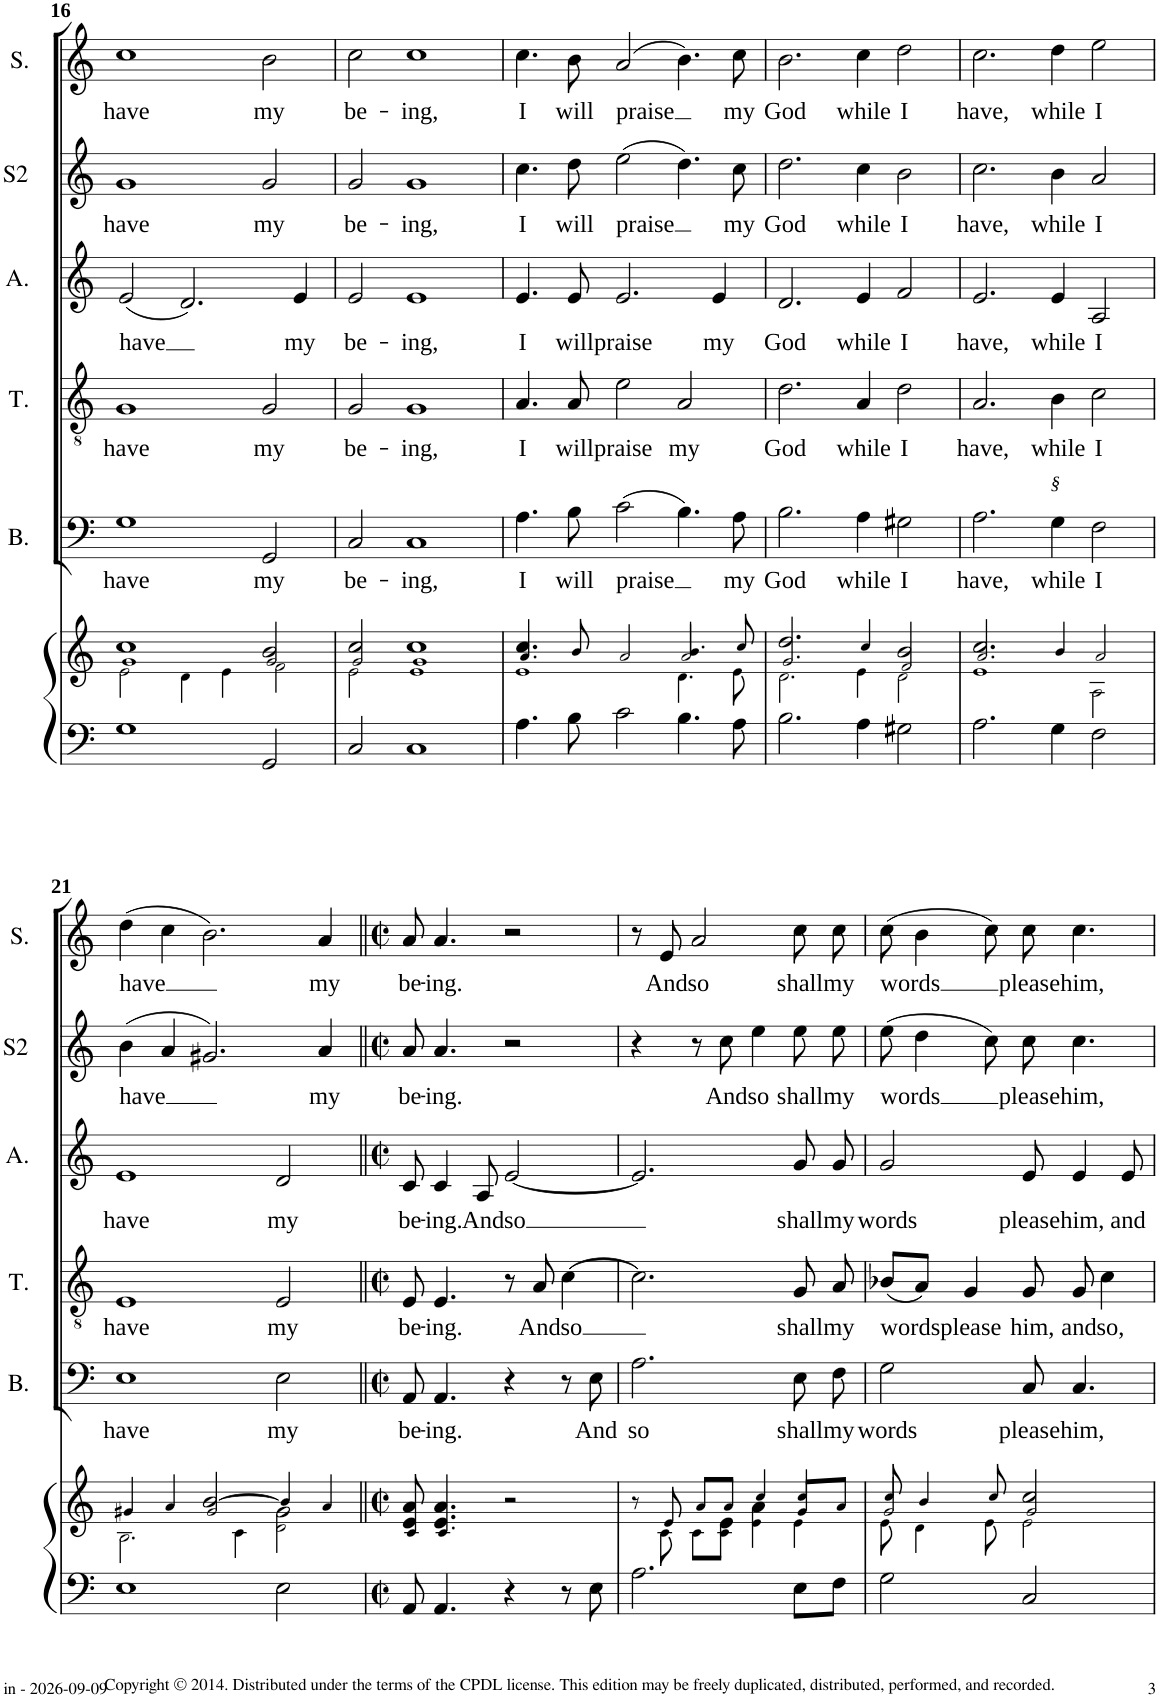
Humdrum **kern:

**kern	**kern	**kern	**text	**kern	**text	**kern	**text	**kern	**text	**kern	**text
*part6	*part6	*part5	*part5	*part4	*part4	*part3	*part3	*part2	*part2	*part1	*part1
*staff7	*staff6	*staff5	*staff5	*staff4	*staff4	*staff3	*staff3	*staff2	*staff2	*staff1	*staff1
*I"Continuo	*	*I"Basse	*	*I"Ténor	*	*I"Alto	*	*I"Soprano 2	*	*I"Soprano	*
*	*	*I'B.	*	*I'T.	*	*I'A.	*	*I'S2	*	*I'S.	*
!!LO:PB:g=z
*clefF4	*clefG2	*clefF4	*	*clefGv2	*	*clefG2	*	*clefG2	*	*clefG2	*
*k[]	*k[]	*k[]	*	*k[]	*	*k[]	*	*k[]	*	*k[]	*
*M3/2	*M3/2	*M3/2	*	*M3/2	*	*M3/2	*	*M3/2	*	*M3/2	*
=16	=16	=16	=16	=16	=16	=16	=16	=16	=16	=16	=16
*	*^	*	*	*	*	*	*	*	*	*	*
!	!	!	!	!LO:LY:b	!	!LO:LY:b	!	!LO:LY:b	!	!LO:LY:b	!	!LO:LY:b
1G	1g 1cc	2e\	1G	have	1G	have	(<2e/	have	1g	have	1cc	have
.	.	4d\	.	.	.	.	2.d/)	.	.	.	.	.
.	.	4e\	.	.	.	.	.	.	.	.	.	.
!	!	!	!	!LO:LY:b	!	!LO:LY:b	!	!	!	!LO:LY:b	!	!LO:LY:b
2GG/	2g/ 2b/	2f\	2GG/	my	2G/	my	.	.	2g/	my	2b\	my
!	!	!	!	!	!	!	!	!LO:LY:b	!	!	!	!
.	.	.	.	.	.	.	4e/	my	.	.	.	.
=17	=17	=17	=17	=17	=17	=17	=17	=17	=17	=17	=17	=17
!	!	!	!	!LO:LY:b	!	!LO:LY:b	!	!LO:LY:b	!	!LO:LY:b	!	!LO:LY:b
2C/	2g/ 2cc/	2e\	2C/	be-	2G/	be-	2e/	be-	2g/	be-	2cc\	be-
!	!	!	!	!LO:LY:b	!	!LO:LY:b	!	!LO:LY:b	!	!LO:LY:b	!	!LO:LY:b
1C	1g 1cc	1e	1C	-ing,	1G	-ing,	1e	-ing,	1g	-ing,	1cc	-ing,
=18	=18	=18	=18	=18	=18	=18	=18	=18	=18	=18	=18	=18
*	*	*^	*	*	*	*	*	*	*	*	*	*
!	!	!	!	!	!LO:LY:b	!	!LO:LY:b	!	!LO:LY:b	!	!LO:LY:b	!	!LO:LY:b
4.A\	4.a/ 4.cc/	1e	1ryy	4.A\	I	4.A/	I	4.e/	I	4.cc\	I	4.cc\	I
!	!	!	!	!	!LO:LY:b	!	!LO:LY:b	!	!LO:LY:b	!	!LO:LY:b	!	!LO:LY:b
8B\	8b/	.	.	8B\	will	8A/	will	8e/	will	8dd\	will	8b\	will
!	!	!	!	!	!LO:LY:b	!	!LO:LY:b	!	!LO:LY:b	!	!LO:LY:b	!	!LO:LY:b
2c\	2a/	.	.	(>2c\	praise	2e\	praise	2.e/	praise	(>2ee\	praise	(2a/	praise
!	!	!	!	!	!	!	!LO:LY:b	!	!	!	!	!	!
4.B\	4.b/	4.d\	2a/	4.B\)	.	2A/	my	.	.	4.dd\)	.	4.b\)	.
!	!	!	!	!	!	!	!	!	!LO:LY:b	!	!	!	!
.	.	.	.	.	.	.	.	4e/	my	.	.	.	.
!	!	!	!	!	!LO:LY:b	!	!	!	!	!	!LO:LY:b	!	!LO:LY:b
8A\	8cc/	8e\	.	8A\	my	.	.	.	.	8cc\	my	8cc\	my
*	*	*v	*v	*	*	*	*	*	*	*	*	*	*
=19	=19	=19	=19	=19	=19	=19	=19	=19	=19	=19	=19	=19
!	!	!	!	!LO:LY:b	!	!LO:LY:b	!	!LO:LY:b	!	!LO:LY:b	!	!LO:LY:b
2.B\	2.g/ 2.dd/	2.d\	2.B\	God	2.d\	God	2.d/	God	2.dd\	God	2.b\	God
!	!	!	!	!LO:LY:b	!	!LO:LY:b	!	!LO:LY:b	!	!LO:LY:b	!	!LO:LY:b
4A\	4cc/	4e\	4A\	while	4A/	while	4e/	while	4cc\	while	4cc\	while
!	!	!	!	!LO:LY:b	!	!LO:LY:b	!	!LO:LY:b	!	!LO:LY:b	!	!LO:LY:b
2G#X\	2f/ 2b/	2d\	2G#X\	I	2d\	I	2f/	I	2b\	I	2dd\	I
=20	=20	=20	=20	=20	=20	=20	=20	=20	=20	=20	=20	=20
!	!	!	!	!LO:LY:b	!	!LO:LY:b	!	!LO:LY:b	!	!LO:LY:b	!	!LO:LY:b
2.A\	2.a/ 2.cc/	1e	2.A\	have,	2.A/	have,	2.e/	have,	2.cc\	have,	2.cc\	have,
!	!	!	!LO:TX:a:i:t=§	!	!	!	!	!	!	!	!	!
!	!	!	!	!LO:LY:b	!	!LO:LY:b	!	!LO:LY:b	!	!LO:LY:b	!	!LO:LY:b
4G\	4b/	.	4G\	while	4B\	while	4e/	while	4b\	while	4dd\	while
!	!	!	!	!LO:LY:b	!	!LO:LY:b	!	!LO:LY:b	!	!LO:LY:b	!	!LO:LY:b
2F\	2a/	2A\	2F\	I	2c\	I	2A/	I	2a/	I	2ee\	I
!!LO:LB:g=z
=21	=21	=21	=21	=21	=21	=21	=21	=21	=21	=21	=21	=21
!	!	!	!	!LO:LY:b	!	!LO:LY:b	!	!LO:LY:b	!	!LO:LY:b	!	!LO:LY:b
1E	4g#X/	2.B\	1E	have	1E	have	1e	have	(>4b\	have	(>4dd\	have
.	4a/	.	.	.	.	.	.	.	4a/	.	4cc\	.
.	2g#/ [>2b/	.	.	.	.	.	.	.	2.g#X/)	.	2.b\)	.
.	.	4c\	.	.	.	.	.	.	.	.	.	.
!	!	!	!	!LO:LY:b	!	!LO:LY:b	!	!LO:LY:b	!	!	!	!
2E\	4b/	2d\ 2g#\	2E\	my	2E/	my	2d/	my	.	.	.	.
!	!	!	!	!	!	!	!	!	!	!LO:LY:b	!	!LO:LY:b
.	4a/	.	.	.	.	.	.	.	4a/	my	4a/	my
*	*v	*v	*	*	*	*	*	*	*	*	*	*
=22||	=22||	=22||	=22||	=22||	=22||	=22||	=22||	=22||	=22||	=22||	=22||
*M2/2	*M2/2	*M2/2	*	*M2/2	*	*M2/2	*	*M2/2	*	*M2/2	*
*met(c|)	*met(c|)	*met(c|)	*	*met(c|)	*	*met(c|)	*	*met(c|)	*	*met(c|)	*
!	!	!	!LO:LY:b	!	!LO:LY:b	!	!LO:LY:b	!	!LO:LY:b	!	!LO:LY:b
8AA/	8c/ 8e/ 8a/	8AA/	be-	8E/	be-	8c/	be-	8a/	be-	8a/	be-
!	!	!	!LO:LY:b	!	!LO:LY:b	!	!LO:LY:b	!	!LO:LY:b	!	!LO:LY:b
4.AA/	4.c/ 4.e/ 4.a/	4.AA/	-ing.	4.E/	-ing.	4c/	-ing.	4.a/	-ing.	4.a/	-ing.
!	!	!	!	!	!	!	!LO:LY:b	!	!	!	!
.	.	.	.	.	.	8A/	And	.	.	.	.
!	!	!	!	!	!	!	!LO:LY:b	!	!	!	!
4r	2r	4r	.	8r	.	[<2e/	so	2r	.	2r	.
!	!	!	!	!	!LO:LY:b	!	!	!	!	!	!
.	.	.	.	8A/	And	.	.	.	.	.	.
!	!	!	!	!	!LO:LY:b	!	!	!	!	!	!
8r	.	8r	.	[>4c\	so	.	.	.	.	.	.
!	!	!	!LO:LY:b	!	!	!	!	!	!	!	!
8E\	.	8E\	And	.	.	.	.	.	.	.	.
=23	=23	=23	=23	=23	=23	=23	=23	=23	=23	=23	=23
*	*^	*	*	*	*	*	*	*	*	*	*
*	*	*^	*	*	*	*	*	*	*	*	*	*
!	!	!	!	!	!LO:LY:b	!	!	!	!	!	!	!	!
2.A\	8r	8ryy	2.ryy	2.A\	so	2.c\]	.	2.e/]	.	4r	.	8r	.
!	!	!	!	!	!	!	!	!	!	!	!	!	!LO:LY:b
.	8e/	8c\	.	.	.	.	.	.	.	.	.	8e/	And
!	!	!	!	!	!	!	!	!	!	!	!	!	!LO:LY:b
.	8a/L	8c\L	.	.	.	.	.	.	.	8r	.	2a/	so
!	!	!	!	!	!	!	!	!	!	!	!LO:LY:b	!	!
.	8a/J	8c\ 8e\J	.	.	.	.	.	.	.	8cc\	And	.	.
!	!	!	!	!	!	!	!	!	!	!	!LO:LY:b	!	!
.	4cc/	4e\ 4a\	.	.	.	.	.	.	.	4ee\	so	.	.
!	!	!	!	!	!LO:LY:b	!	!LO:LY:b	!	!LO:LY:b	!	!LO:LY:b	!	!LO:LY:b
8E\L	4cc/	4e\	8g/L	8E\L	shall	8G/	shall	8g/L	shall	8ee\L	shall	8cc\L	shall
!	!	!	!	!	!LO:LY:b	!	!LO:LY:b	!	!LO:LY:b	!	!LO:LY:b	!	!LO:LY:b
8F\J	.	.	8a/J	8F\J	my	8A/	my	8g/J	my	8ee\J	my	8cc\J	my
=24	=24	=24	=24	=24	=24	=24	=24	=24	=24	=24	=24	=24	=24
!	!	!	!	!	!LO:LY:b	!	!LO:LY:b	!	!LO:LY:b	!	!LO:LY:b	!	!LO:LY:b
2G\	8cc/	8e\	2g/	2G\	words	(<8B-X/L	words	2g/	words	(>8ee\	words	(>8cc\	words
.	4b/	4d\	.	.	.	8A/J)	.	.	.	4dd\	.	4b\	.
!	!	!	!	!	!	!	!LO:LY:b	!	!	!	!	!	!
.	.	.	.	.	.	4G/	please	.	.	.	.	.	.
.	8cc/	8e\	.	.	.	.	.	.	.	8cc\)	.	8cc\)	.
!	!	!	!	!	!LO:LY:b	!	!LO:LY:b	!	!LO:LY:b	!	!LO:LY:b	!	!LO:LY:b
2C/	2g/ 2cc/	2e\	2ryy	8C/	please	8G/	him,	8e/	please	8cc\	please	8cc\	please
!	!	!	!	!	!LO:LY:b	!	!LO:LY:b	!	!LO:LY:b	!	!LO:LY:b	!	!LO:LY:b
.	.	.	.	4.C/	him,	8G/	and	4e/	him,	4.cc\	him,	4.cc\	him,
!	!	!	!	!	!	!	!LO:LY:b	!	!	!	!	!	!
.	.	.	.	.	.	4c\	so,	.	.	.	.	.	.
!	!	!	!	!	!	!	!	!	!LO:LY:b	!	!	!	!
.	.	.	.	.	.	.	.	8e/	and	.	.	.	.
*	*v	*v	*v	*	*	*	*	*	*	*	*	*	*
=	=	=	=	=	=	=	=	=	=	=	=
*-	*-	*-	*-	*-	*-	*-	*-	*-	*-	*-	*-
